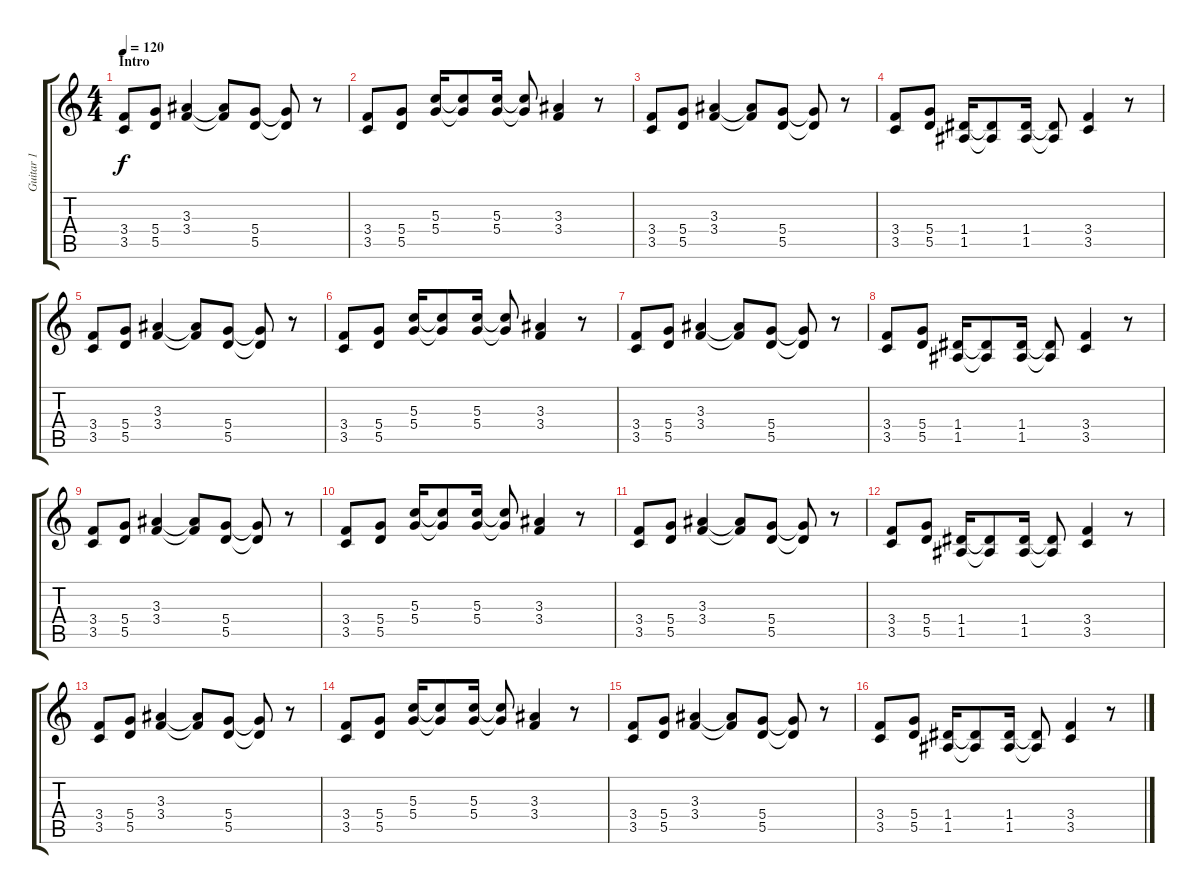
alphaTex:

\track ("Guitar 1" "Guitar 1") {instrument overdrivenguitar}
\staff {score tabs}
\tuning (E4 B3 G3 D3 A2 E2) {hide}
\ts (4 4)
\section ("" "Intro")
\tempo 120
\clef g2
\ks c
(3.4 3.5).8{dy f volume 15 instrument overdrivenguitar} (5.4 5.5).8 (3.3 3.4).4 (3.3{t} 3.4{t}).8 (5.4 5.5).8 (5.4{t} 5.5{t}).8 r.8 |
(3.4 3.5).8 (5.4 5.5).8 (5.3 5.4).16 (5.3{t} 5.4{t}).8 (5.3 5.4).16 (5.3{t} 5.4{t}).8 (3.3 3.4).4 r.8 |
(3.4 3.5).8 (5.4 5.5).8 (3.3 3.4).4 (3.3{t} 3.4{t}).8 (5.4 5.5).8 (5.4{t} 5.5{t}).8 r.8 |
(3.4 3.5).8 (5.4 5.5).8 (1.4 1.5).16 (1.4{t} 1.5{t}).8 (1.4 1.5).16 (1.4{t} 1.5{t}).8 (3.4 3.5).4 r.8 |
(3.4 3.5).8 (5.4 5.5).8 (3.3 3.4).4 (3.3{t} 3.4{t}).8 (5.4 5.5).8 (5.4{t} 5.5{t}).8 r.8 |
(3.4 3.5).8 (5.4 5.5).8 (5.3 5.4).16 (5.3{t} 5.4{t}).8 (5.3 5.4).16 (5.3{t} 5.4{t}).8 (3.3 3.4).4 r.8 |
(3.4 3.5).8 (5.4 5.5).8 (3.3 3.4).4 (3.3{t} 3.4{t}).8 (5.4 5.5).8 (5.4{t} 5.5{t}).8 r.8 |
(3.4 3.5).8 (5.4 5.5).8 (1.4 1.5).16 (1.4{t} 1.5{t}).8 (1.4 1.5).16 (1.4{t} 1.5{t}).8 (3.4 3.5).4 r.8 |
(3.4 3.5).8 (5.4 5.5).8 (3.3 3.4).4 (3.3{t} 3.4{t}).8 (5.4 5.5).8 (5.4{t} 5.5{t}).8 r.8 |
(3.4 3.5).8 (5.4 5.5).8 (5.3 5.4).16 (5.3{t} 5.4{t}).8 (5.3 5.4).16 (5.3{t} 5.4{t}).8 (3.3 3.4).4 r.8 |
(3.4 3.5).8 (5.4 5.5).8 (3.3 3.4).4 (3.3{t} 3.4{t}).8 (5.4 5.5).8 (5.4{t} 5.5{t}).8 r.8 |
(3.4 3.5).8 (5.4 5.5).8 (1.4 1.5).16 (1.4{t} 1.5{t}).8 (1.4 1.5).16 (1.4{t} 1.5{t}).8 (3.4 3.5).4 r.8 |
(3.4 3.5).8 (5.4 5.5).8 (3.3 3.4).4 (3.3{t} 3.4{t}).8 (5.4 5.5).8 (5.4{t} 5.5{t}).8 r.8 |
(3.4 3.5).8 (5.4 5.5).8 (5.3 5.4).16 (5.3{t} 5.4{t}).8 (5.3 5.4).16 (5.3{t} 5.4{t}).8 (3.3 3.4).4 r.8 |
(3.4 3.5).8 (5.4 5.5).8 (3.3 3.4).4 (3.3{t} 3.4{t}).8 (5.4 5.5).8 (5.4{t} 5.5{t}).8 r.8 |
(3.4 3.5).8 (5.4 5.5).8 (1.4 1.5).16 (1.4{t} 1.5{t}).8 (1.4 1.5).16 (1.4{t} 1.5{t}).8 (3.4 3.5).4 r.8
